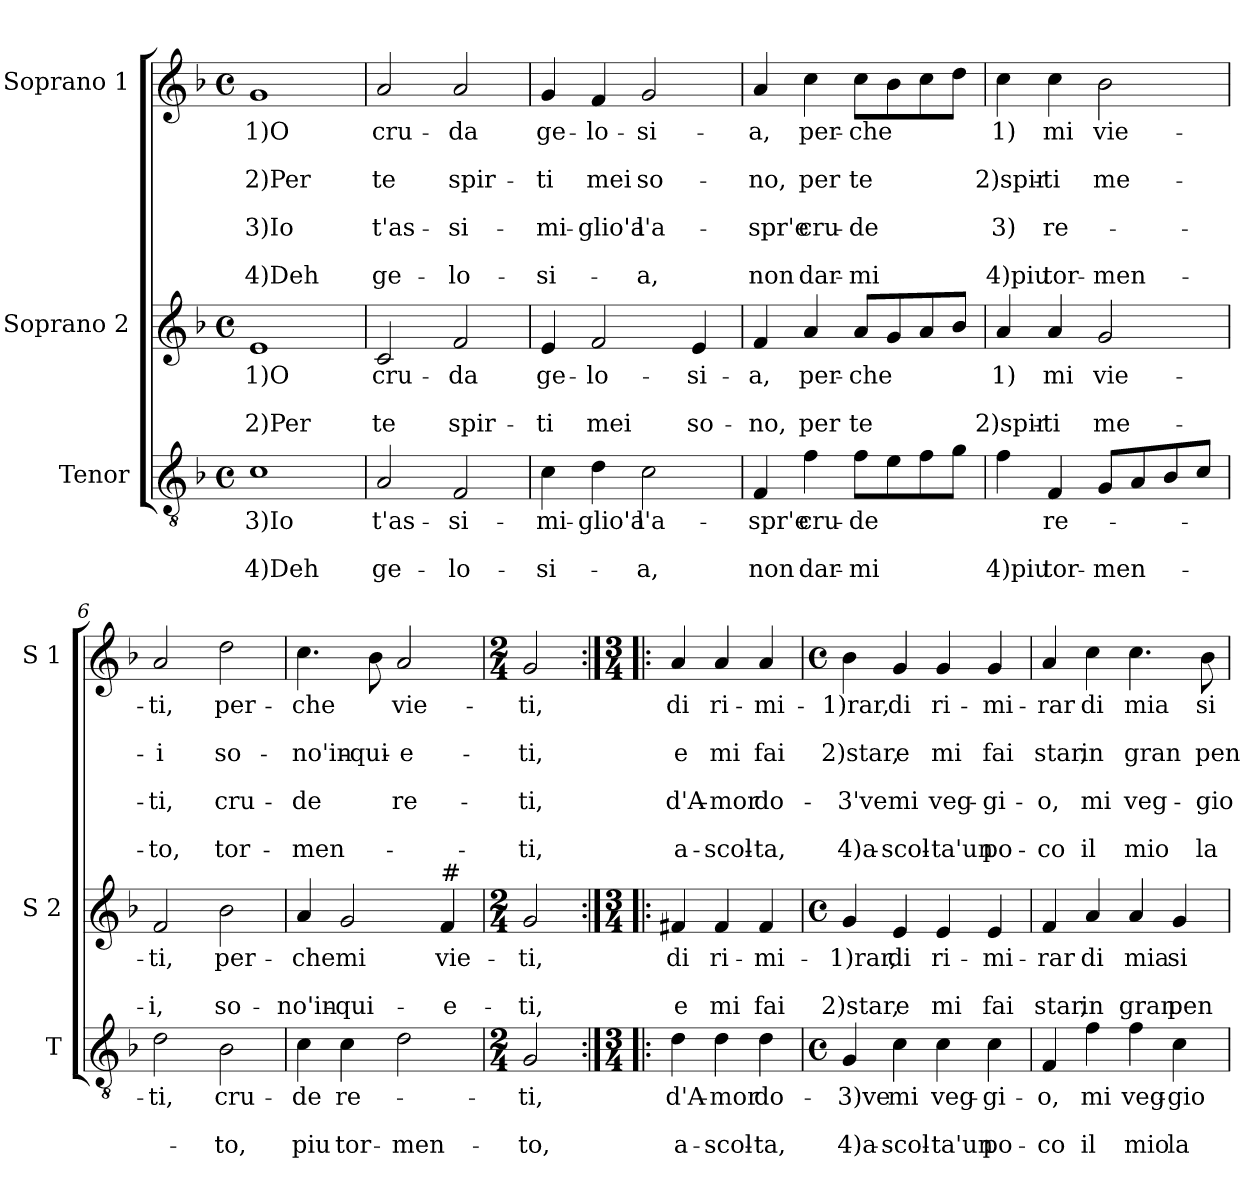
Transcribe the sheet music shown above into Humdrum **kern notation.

**kern	**text	**text	**text	**kern	**text	**text	**text	**kern	**text	**text	**text	**text	**text	**text	**text
*part3	*part3	*part3	*part3	*part2	*part2	*part2	*part2	*part1	*part1	*part1	*part1	*part1	*part1	*part1	*part1
*staff3	*staff3	*staff3	*staff3	*staff2	*staff2	*staff2	*staff2	*staff1	*staff1	*staff1	*staff1	*staff1	*staff1	*staff1	*staff1
*I"Tenor	*	*	*	*I"Soprano 2	*	*	*	*I"Soprano 1	*	*	*	*	*	*	*
*I'T	*	*	*	*I'S 2	*	*	*	*I'S 1	*	*	*	*	*	*	*
*clefGv2	*	*	*	*clefG2	*	*	*	*clefG2	*	*	*	*	*	*	*
*k[b-]	*	*	*	*k[b-]	*	*	*	*k[b-]	*	*	*	*	*	*	*
*F:	*	*	*	*F:	*	*	*	*F:	*	*	*	*	*	*	*
*M4/4	*	*	*	*M4/4	*	*	*	*M4/4	*	*	*	*	*	*	*
*met(c)	*	*	*	*met(c)	*	*	*	*met(c)	*	*	*	*	*	*	*
=1	=1	=1	=1	=1	=1	=1	=1	=1	=1	=1	=1	=1	=1	=1	=1
!	!LO:LY:b	!	!LO:LY:b	!	!LO:LY:b	!	!LO:LY:b	!	!LO:LY:b	!	!LO:LY:b	!	!LO:LY:b	!	!LO:LY:b
1c	3)Io	.	4)Deh	1e	1)O	.	2)Per	1g	1)O	.	2)Per	.	3)Io	.	4)Deh
=2	=2	=2	=2	=2	=2	=2	=2	=2	=2	=2	=2	=2	=2	=2	=2
!	!LO:LY:b	!	!LO:LY:b	!	!LO:LY:b	!	!LO:LY:b	!	!LO:LY:b	!	!LO:LY:b	!	!LO:LY:b	!	!LO:LY:b
2A/	t'as-	.	ge-	2c/	cru-	.	te	2a/	cru-	.	te	.	t'as-	.	ge-
!	!LO:LY:b	!	!LO:LY:b	!	!LO:LY:b	!	!LO:LY:b	!	!LO:LY:b	!	!LO:LY:b	!	!LO:LY:b	!	!LO:LY:b
2F/	-si-	.	-lo-	2f/	-da	.	spir-	2a/	-da	.	spir-	.	-si-	.	-lo-
=3	=3	=3	=3	=3	=3	=3	=3	=3	=3	=3	=3	=3	=3	=3	=3
!	!LO:LY:b	!	!LO:LY:b	!	!LO:LY:b	!	!LO:LY:b	!	!LO:LY:b	!	!LO:LY:b	!	!LO:LY:b	!	!LO:LY:b
4c\	-mi-	.	-si-	4e/	ge-	.	-ti	4g/	ge-	.	-ti	.	-mi-	.	-si-
!	!LO:LY:b	!	!	!	!LO:LY:b	!	!LO:LY:b	!	!LO:LY:b	!	!LO:LY:b	!	!LO:LY:b	!	!
4d\	-glio'a	.	.	2f/	-lo-	.	mei	4f/	-lo-	.	mei	.	-glio'a	.	.
!	!LO:LY:b	!	!LO:LY:b	!	!	!	!	!	!LO:LY:b	!	!LO:LY:b	!	!LO:LY:b	!	!LO:LY:b
2c\	l'a-	.	-a,	.	.	.	.	2g/	-si-	.	so-	.	l'a-	.	-a,
!	!	!	!	!	!LO:LY:b	!	!LO:LY:b	!	!	!	!	!	!	!	!
.	.	.	.	4e/	-si-	.	so-	.	.	.	.	.	.	.	.
=4	=4	=4	=4	=4	=4	=4	=4	=4	=4	=4	=4	=4	=4	=4	=4
!	!LO:LY:b	!	!LO:LY:b	!	!LO:LY:b	!	!LO:LY:b	!	!LO:LY:b	!	!LO:LY:b	!	!LO:LY:b	!	!LO:LY:b
4F/	-spr'e	.	non	4f/	-a,	.	-no,	4a/	-a,	.	-no,	.	-spr'e	.	non
!	!LO:LY:b	!	!LO:LY:b	!	!LO:LY:b	!	!LO:LY:b	!	!LO:LY:b	!	!LO:LY:b	!	!LO:LY:b	!	!LO:LY:b
4f\	cru-	.	dar-	4a/	per-	.	per	4cc\	per-	.	per	.	cru-	.	dar-
!	!LO:LY:b	!	!LO:LY:b	!	!LO:LY:b	!	!LO:LY:b	!	!LO:LY:b	!	!LO:LY:b	!	!LO:LY:b	!	!LO:LY:b
8f\L	-de	.	-mi	8a/L	-che	.	te	8cc\L	-che	.	te	.	-de	.	-mi
8e\	.	.	.	8g/	.	.	.	8b-\	.	.	.	.	.	.	.
8f\	.	.	.	8a/	.	.	.	8cc\	.	.	.	.	.	.	.
8g\J	.	.	.	8b-/J	.	.	.	8dd\J	.	.	.	.	.	.	.
!!LO:LB:g=z
=5	=5	=5	=5	=5	=5	=5	=5	=5	=5	=5	=5	=5	=5	=5	=5
!	!	!	!LO:LY:b	!	!LO:LY:b	!	!LO:LY:b	!	!LO:LY:b	!	!LO:LY:b	!	!LO:LY:b	!	!LO:LY:b
4f\	.	.	4)piu	4a/	1)	.	2)spir-	4cc\	1)	.	2)spir-	.	3)	.	4)piu
!	!LO:LY:b	!	!LO:LY:b	!	!LO:LY:b	!	!LO:LY:b	!	!LO:LY:b	!	!LO:LY:b	!	!LO:LY:b	!	!LO:LY:b
4F/	re-	.	tor-	4a/	mi	.	-ti	4cc\	mi	.	-ti	.	re-	.	tor-
!	!	!	!LO:LY:b	!	!LO:LY:b	!	!LO:LY:b	!	!LO:LY:b	!	!LO:LY:b	!	!	!	!LO:LY:b
8G/L	.	.	-men-	2g/	vie-	.	me-	2b-\	vie-	.	me-	.	.	.	-men-
8A/	.	.	.	.	.	.	.	.	.	.	.	.	.	.	.
8B-/	.	.	.	.	.	.	.	.	.	.	.	.	.	.	.
8c/J	.	.	.	.	.	.	.	.	.	.	.	.	.	.	.
=6	=6	=6	=6	=6	=6	=6	=6	=6	=6	=6	=6	=6	=6	=6	=6
!	!LO:LY:b	!	!	!	!LO:LY:b	!	!LO:LY:b	!	!LO:LY:b	!	!LO:LY:b	!	!LO:LY:b	!	!LO:LY:b
2d\	-ti,	.	.	2f/	-ti,	.	-i,	2a/	-ti,	.	-i	.	-ti,	.	-to,
!	!LO:LY:b	!	!LO:LY:b	!	!LO:LY:b	!	!LO:LY:b	!	!LO:LY:b	!	!LO:LY:b	!	!LO:LY:b	!	!LO:LY:b
2B-\	cru-	.	-to,	2b-\	per-	.	so-	2dd\	per-	.	so-	.	cru-	.	tor-
=7	=7	=7	=7	=7	=7	=7	=7	=7	=7	=7	=7	=7	=7	=7	=7
!	!LO:LY:b	!	!LO:LY:b	!	!LO:LY:b	!	!LO:LY:b	!	!LO:LY:b	!	!LO:LY:b	!	!LO:LY:b	!	!LO:LY:b
4c\	-de	.	piu	4a/	-che	.	-no'in-	4.cc\	-che	.	-no'in-	.	-de	.	-men-
!	!LO:LY:b	!	!LO:LY:b	!	!LO:LY:b	!	!LO:LY:b	!	!	!	!	!	!	!	!
4c\	re-	.	tor-	2g/	mi	.	-qui-	.	.	.	.	.	.	.	.
!	!	!	!	!	!	!	!	!	!	!	!LO:LY:b	!	!	!	!
.	.	.	.	.	.	.	.	8b-\	.	.	-qui-	.	.	.	.
!	!	!	!LO:LY:b	!	!	!	!	!	!LO:LY:b	!	!LO:LY:b	!	!LO:LY:b	!	!
2d\	.	.	-men-	.	.	.	.	2a/	-vie-	.	-e-	.	re-	.	.
!	!	!	!	!LO:TX:a:t=#	!	!	!	!	!	!	!	!	!	!	!
!	!	!	!	!	!LO:LY:b	!	!LO:LY:b	!	!	!	!	!	!	!	!
.	.	.	.	4f/	vie-	.	-e-	.	.	.	.	.	.	.	.
=8	=8	=8	=8	=8	=8	=8	=8	=8	=8	=8	=8	=8	=8	=8	=8
*M2/4	*	*	*	*M2/4	*	*	*	*M2/4	*	*	*	*	*	*	*
!	!LO:LY:b	!	!LO:LY:b	!	!LO:LY:b	!	!LO:LY:b	!	!LO:LY:b	!	!LO:LY:b	!	!LO:LY:b	!	!LO:LY:b
2G/	-ti,	.	-to,	2g/	-ti,	.	-ti,	2g/	-ti,	.	-ti,	.	-ti,	.	-ti,
=9:|!|:	=9:|!|:	=9:|!|:	=9:|!|:	=9:|!|:	=9:|!|:	=9:|!|:	=9:|!|:	=9:|!|:	=9:|!|:	=9:|!|:	=9:|!|:	=9:|!|:	=9:|!|:	=9:|!|:	=9:|!|:
*M3/4	*	*	*	*M3/4	*	*	*	*M3/4	*	*	*	*	*	*	*
!	!LO:LY:b	!	!LO:LY:b	!	!LO:LY:b	!	!LO:LY:b	!	!LO:LY:b	!	!LO:LY:b	!	!LO:LY:b	!	!LO:LY:b
4d\	d'A-	.	a-	4f#X/	di	.	e	4a/	di	.	e	.	d'A-	.	a-
!	!LO:LY:b	!	!LO:LY:b	!	!LO:LY:b	!	!LO:LY:b	!	!LO:LY:b	!	!LO:LY:b	!	!LO:LY:b	!	!LO:LY:b
4d\	-mor	.	-scol-	4f#/	ri-	.	mi	4a/	ri-	.	mi	.	-mor	.	-scol-
!	!LO:LY:b	!	!LO:LY:b	!	!LO:LY:b	!	!LO:LY:b	!	!LO:LY:b	!	!LO:LY:b	!	!LO:LY:b	!	!LO:LY:b
4d\	do-	.	-ta,	4f#/	-mi-	.	fai	4a/	-mi-	.	fai	.	do-	.	-ta,
!!LO:PB:g=z
=10	=10	=10	=10	=10	=10	=10	=10	=10	=10	=10	=10	=10	=10	=10	=10
*M4/4	*	*	*	*M4/4	*	*	*	*M4/4	*	*	*	*	*	*	*
*met(c)	*	*	*	*met(c)	*	*	*	*met(c)	*	*	*	*	*	*	*
!	!LO:LY:b	!	!LO:LY:b	!	!LO:LY:b	!	!LO:LY:b	!	!LO:LY:b	!	!LO:LY:b	!	!LO:LY:b	!	!LO:LY:b
4G/	-3)ve	.	4)a-	4g/	-1)rar,	.	2)star,	4b-\	-1)rar,	.	2)star,	.	-3've	.	4)a-
!	!LO:LY:b	!	!LO:LY:b	!	!LO:LY:b	!	!LO:LY:b	!	!LO:LY:b	!	!LO:LY:b	!	!LO:LY:b	!	!LO:LY:b
4c\	mi	.	-scol-	4e/	di	.	e	4g/	di	.	e	.	mi	.	-scol-
!	!LO:LY:b	!	!LO:LY:b	!	!LO:LY:b	!	!LO:LY:b	!	!LO:LY:b	!	!LO:LY:b	!	!LO:LY:b	!	!LO:LY:b
4c\	veg-	.	-ta'un	4e/	ri-	.	mi	4g/	ri-	.	mi	.	veg-	.	-ta'un
!	!LO:LY:b	!	!LO:LY:b	!	!LO:LY:b	!	!LO:LY:b	!	!LO:LY:b	!	!LO:LY:b	!	!LO:LY:b	!	!LO:LY:b
4c\	-gi-	.	po-	4e/	-mi-	.	fai	4g/	-mi-	.	fai	.	-gi-	.	po-
=11	=11	=11	=11	=11	=11	=11	=11	=11	=11	=11	=11	=11	=11	=11	=11
!	!LO:LY:b	!	!LO:LY:b	!	!LO:LY:b	!	!LO:LY:b	!	!LO:LY:b	!	!LO:LY:b	!	!LO:LY:b	!	!LO:LY:b
4F/	-o,	.	-co	4f/	-rar	.	star,	4a/	-rar	.	star,	.	-o,	.	-co
!	!LO:LY:b	!	!LO:LY:b	!	!LO:LY:b	!	!LO:LY:b	!	!LO:LY:b	!	!LO:LY:b	!	!LO:LY:b	!	!LO:LY:b
4f\	mi	.	il	4a/	di	.	in	4cc\	di	.	in	.	mi	.	il
!	!LO:LY:b	!	!LO:LY:b	!	!LO:LY:b	!	!LO:LY:b	!	!LO:LY:b	!	!LO:LY:b	!	!LO:LY:b	!	!LO:LY:b
4f\	veg-	.	mio	4a/	mia	.	gran	4.cc\	mia	.	gran	.	veg-	.	mio
!	!LO:LY:b	!	!LO:LY:b	!	!LO:LY:b	!	!LO:LY:b	!	!	!	!	!	!	!	!
4c\	-gio	.	la-	4g/	si-	.	pen-	.	.	.	.	.	.	.	.
!	!	!	!	!	!	!	!	!	!LO:LY:b	!	!LO:LY:b	!	!LO:LY:b	!	!LO:LY:b
.	.	.	.	.	.	.	.	8b-\	si-	.	pen-	.	-gio-	.	la-
=	=	=	=	=	=	=	=	=	=	=	=	=	=	=	=
*-	*-	*-	*-	*-	*-	*-	*-	*-	*-	*-	*-	*-	*-	*-	*-
